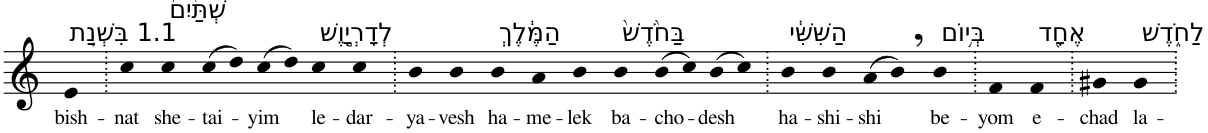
**kern	**text
*part1	*part1
*staff1	*staff1
*I"Piano	*
*I'Pno	*
*clefG2	*
*k[]	*
=1	=1
!LO:TX:a:t=1.1 בִּשְׁנַ֤ת	!
!	!LO:LY:b
4e	bish-
=2.	=2.
!	!LO:LY:b
4cc	-nat
!LO:TX:a:t=שְׁתַּ֙יִם֙	!
!	!LO:LY:b
4cc	she-
!	!LO:LY:b
(>8cc	-tai-
8dd)	.
!	!LO:LY:b
(>8cc	-yim
8dd)	.
!LO:TX:a:t=לְדָרְיָ֣וֶשׁ	!
!	!LO:LY:b
4cc	le-
!	!LO:LY:b
4cc	-dar-
=3.	=3.
!	!LO:LY:b
4b	-ya-
!	!LO:LY:b
4b	-vesh
!LO:TX:a:t=הַמֶּ֔לֶךְ	!
!	!LO:LY:b
4b	ha-
!	!LO:LY:b
4a	-me-
!	!LO:LY:b
4b	-lek
!LO:TX:a:t=בַּחֹ֙דֶשׁ֙	!
!	!LO:LY:b
4b	ba-
!	!LO:LY:b
(>8b	-cho-
8cc)	.
!	!LO:LY:b
(>8b	-desh
8cc)	.
=4.	=4.
!LO:TX:a:t=הַשִּׁשִּׁ֔י	!
!	!LO:LY:b
4b	ha-
!	!LO:LY:b
4b	-shi-
!	!LO:LY:b
(>8a	-shi
8b,)	.
!LO:TX:a:t=בְּי֥וֹם	!
!	!LO:LY:b
4b	be-
=5.	=5.
!	!LO:LY:b
4f	-yom
!LO:TX:a:t=אֶחָ֖ד	!
!	!LO:LY:b
4f	e-
=6.	=6.
!	!LO:LY:b
4g#X	-chad
!LO:TX:a:t=לַחֹ֑דֶשׁ	!
!	!LO:LY:b
4g#	la-
=.	=.
*-	*-
